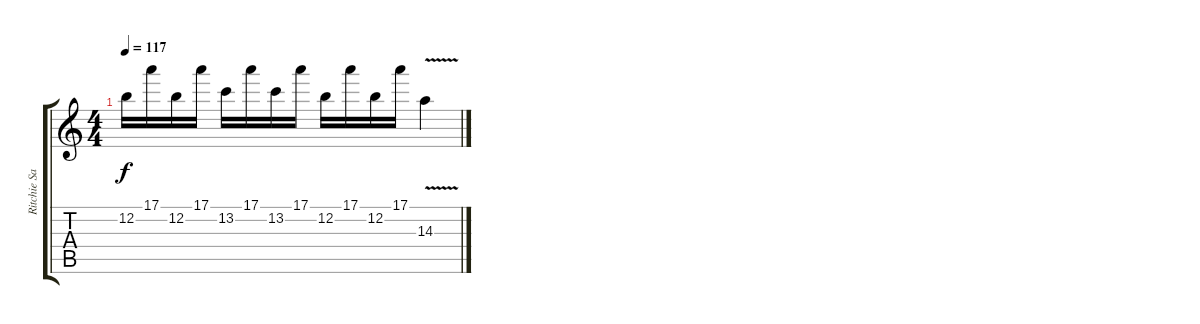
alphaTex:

\track ("Ritchie Sambora" "Ritchie Sa") {instrument overdrivenguitar}
\staff {score tabs}
\tuning (E4 B3 G3 D3 A2 E2) {hide}
\ts (4 4)
\tempo 117
\clef g2
\ks c
12.2.16{dy f} 17.1.16 12.2.16 17.1.16 13.2.16 17.1.16 13.2.16 17.1.16 12.2.16 17.1.16 12.2.16 17.1.16 14.3{v}.4
